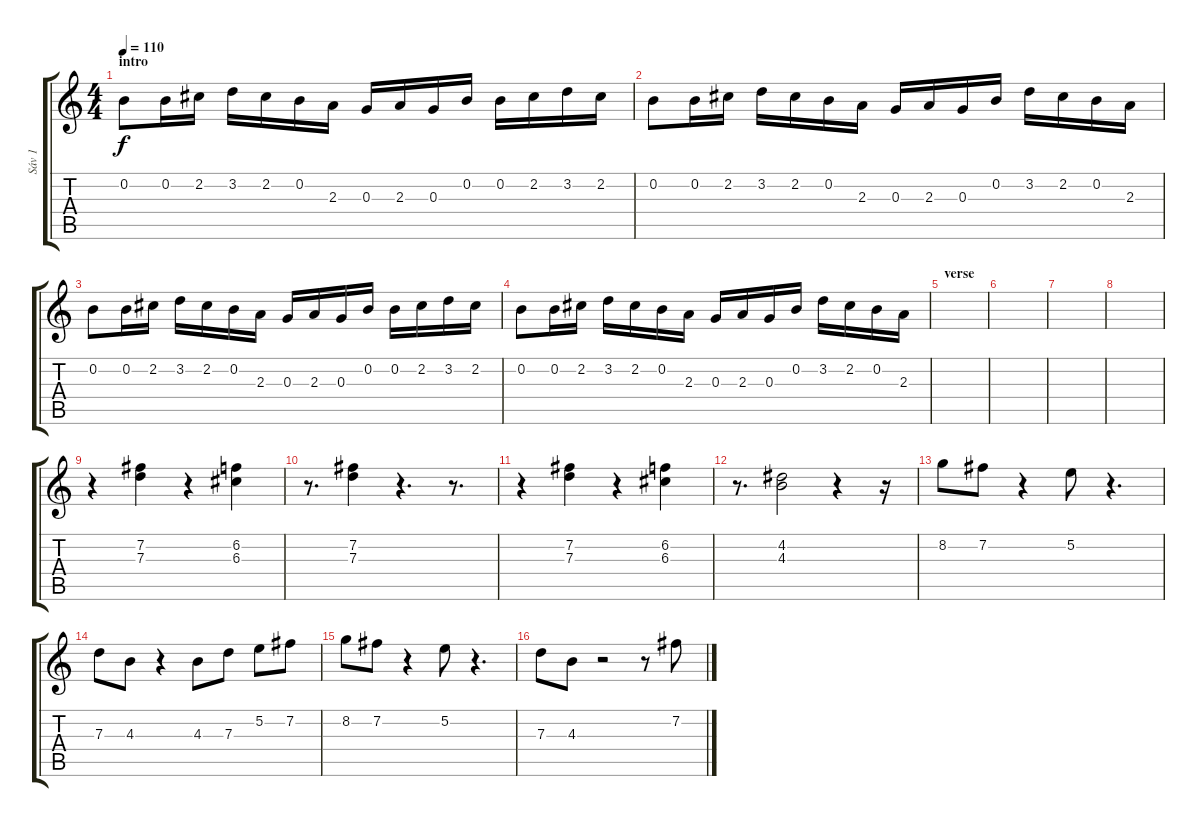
\track ("Sáv 1" "Sáv 1") {instrument distortionguitar}
\staff {score tabs}
\tuning (E4 B3 G3 D3 A2 E2) {hide}
\ts (4 4)
\section ("" "intro")
\tempo 110
\clef g2
\ks c
0.2.8{dy f instrument distortionguitar} 0.2.16 2.2.16 3.2.16 2.2.16 0.2.16 2.3.16 0.3.16 2.3.16 0.3.16 0.2.16 0.2.16 2.2.16 3.2.16 2.2.16 |
0.2.8 0.2.16 2.2.16 3.2.16 2.2.16 0.2.16 2.3.16 0.3.16 2.3.16 0.3.16 0.2.16 3.2.16 2.2.16 0.2.16 2.3.16 |
0.2.8 0.2.16 2.2.16 3.2.16 2.2.16 0.2.16 2.3.16 0.3.16 2.3.16 0.3.16 0.2.16 0.2.16 2.2.16 3.2.16 2.2.16 |
0.2.8 0.2.16 2.2.16 3.2.16 2.2.16 0.2.16 2.3.16 0.3.16 2.3.16 0.3.16 0.2.16 3.2.16 2.2.16 0.2.16 2.3.16 |
\section ("" "verse")
|
|
|
|
r.4{volume 10} (7.2 7.3).4 r.4 (6.2 6.3).4 |
r.8{d} (7.2 7.3).4 r.4{d} r.8{d} |
r.4 (7.2 7.3).4 r.4 (6.2 6.3).4 |
r.8{d} (4.2 4.3).2 r.4 r.16 |
8.2.8{volume 13} 7.2.8 r.4 5.2.8 r.4{d} |
7.3.8 4.3.8 r.4 4.3.8 7.3.8 5.2.8 7.2.8 |
8.2.8 7.2.8 r.4 5.2.8 r.4{d} |
7.3.8 4.3.8 r.2 r.8 7.2.8
